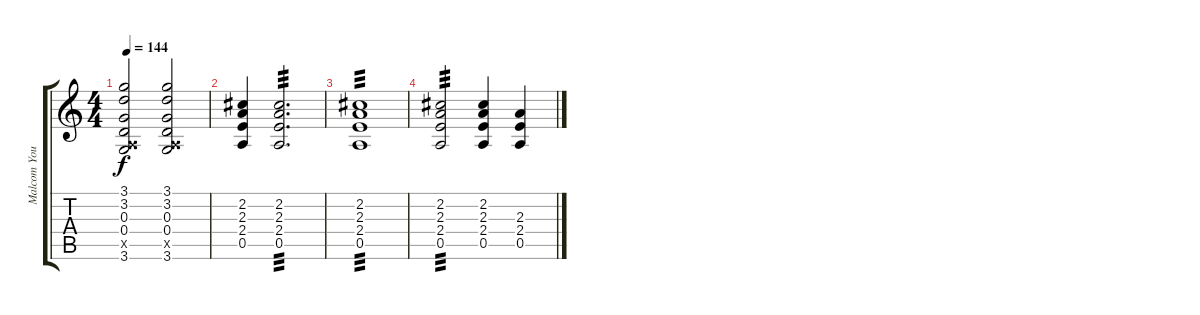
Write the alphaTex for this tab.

\track ("Malcom Young" "Malcom You") {instrument overdrivenguitar}
\staff {score tabs}
\tuning (E4 B3 G3 D3 A2 E2) {hide}
\ts (4 4)
\tempo 144
\clef g2
\ks c
(3.1 3.2 0.3 0.4 0.5{x} 3.6).2{dy f} (3.1 3.2 0.3 0.4 0.5{x} 3.6).2 |
(2.2 2.3 2.4 0.5).4 (2.2 2.3 2.4 0.5).2{d tp 3} |
(2.2 2.3 2.4 0.5).1{tp 3} |
(2.2 2.3 2.4 0.5).2{tp 3} (2.2 2.3 2.4 0.5).4 (2.3 2.4 0.5).4
